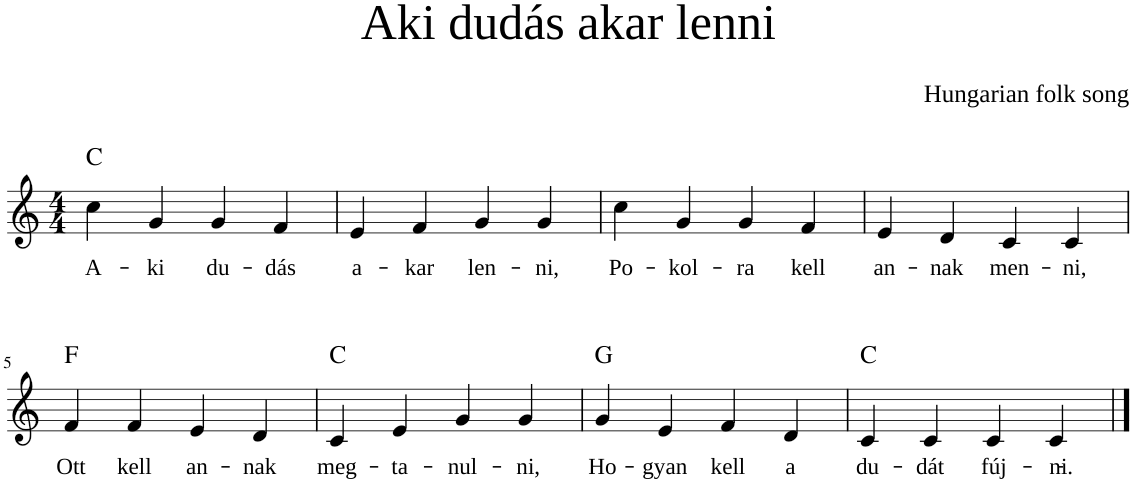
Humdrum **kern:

**kern	**text	**harte
*part1	*part1	*part1
*staff1	*staff1	*
*I"Piano	*	*
*I'Pno	*	*
*clefG2	*	*
*k[]	*	*
*M4/4	*	*
=1	=1	=1
!	!LO:LY:b	!
4cc\	A-	C:maj
!	!LO:LY:b	!
4g/	-ki	.
!	!LO:LY:b	!
4g/	du-	.
!	!LO:LY:b	!
4f/	-dás	.
=2	=2	=2
!	!LO:LY:b	!
4e/	a-	.
!	!LO:LY:b	!
4f/	-kar	.
!	!LO:LY:b	!
4g/	len-	.
!	!LO:LY:b	!
4g/	-ni,	.
=3	=3	=3
!	!LO:LY:b	!
4cc\	Po-	.
!	!LO:LY:b	!
4g/	-kol-	.
!	!LO:LY:b	!
4g/	-ra	.
!	!LO:LY:b	!
4f/	kell	.
=4	=4	=4
!	!LO:LY:b	!
4e/	an-	.
!	!LO:LY:b	!
4d/	-nak	.
!	!LO:LY:b	!
4c/	men-	.
!	!LO:LY:b	!
4c/	-ni,	.
!!LO:LB:g=z
=5	=5	=5
!	!LO:LY:b	!
4f/	Ott	F:maj
!	!LO:LY:b	!
4f/	kell	.
!	!LO:LY:b	!
4e/	an-	.
!	!LO:LY:b	!
4d/	-nak	.
=6	=6	=6
!	!LO:LY:b	!
4c/	meg-	C:maj
!	!LO:LY:b	!
4e/	-ta-	.
!	!LO:LY:b	!
4g/	-nul-	.
!	!LO:LY:b	!
4g/	-ni,	.
=7	=7	=7
!	!LO:LY:b	!
4g/	Ho-	G:maj
!	!LO:LY:b	!
4e/	-gyan	.
!	!LO:LY:b	!
4f/	kell	.
!	!LO:LY:b	!
4d/	a	.
=8	=8	=8
!	!LO:LY:b	!
4c/	du-	C:maj
!	!LO:LY:b	!
4c/	dát	.
!	!LO:LY:b	!
4c/	fúj-	.
!	!LO:LY:b	!
4c/	-ni.-	.
==	==	==
*-	*-	*-
